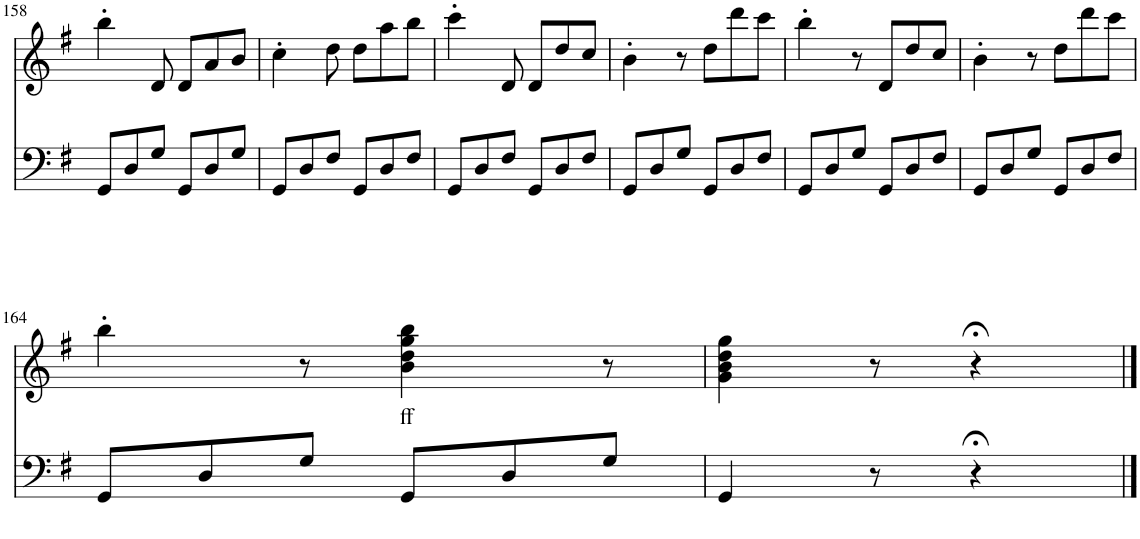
**kern	**kern	**text
*part2	*part1	*part1
*staff2	*staff1	*staff1
*I"Piano	*I"Piano	*
*I'Pno	*I'Pno	*
!!LO:PB:g=z
*clefF4	*clefG2	*
*k[f#]	*k[f#]	*
*G:	*G:	*
*M6/8	*M6/8	*
=158	=158	=158
8GG/L	4bb'\	.
8D/	.	.
8G/J	8d/	.
8GG/L	8d/L	.
8D/	8a/	.
8G/J	8b/J	.
=159	=159	=159
8GG/L	4cc'\	.
8D/	.	.
8F#/J	8dd\	.
8GG/L	8dd\L	.
8D/	8aa\	.
8F#/J	8bb\J	.
=160	=160	=160
8GG/L	4ccc'\	.
8D/	.	.
8F#/J	8d/	.
8GG/L	8d/L	.
8D/	8dd/	.
8F#/J	8cc/J	.
=161	=161	=161
8GG/L	4b'\	.
8D/	.	.
8G/J	8r	.
8GG/L	8dd\L	.
8D/	8ddd\	.
8F#/J	8ccc\J	.
=162	=162	=162
8GG/L	4bb'\	.
8D/	.	.
8G/J	8r	.
8GG/L	8d/L	.
8D/	8dd/	.
8F#/J	8cc/J	.
=163	=163	=163
8GG/L	4b'\	.
8D/	.	.
8G/J	8r	.
8GG/L	8dd\L	.
8D/	8ddd\	.
8F#/J	8ccc\J	.
!!LO:LB:g=z
=164	=164	=164
8GG/L	4bb'\	.
8D/	.	.
8G/J	8r	.
!	!	!LO:LY:b
8GG/L	4b\ 4dd\ 4gg\ 4bb\	ff
8D/	.	.
8G/J	8r	.
=165	=165	=165
4GG/	4g\ 4b\ 4dd\ 4gg\	.
8r	8r	.
4r;<	4r;<	.
==	==	==
*-	*-	*-
